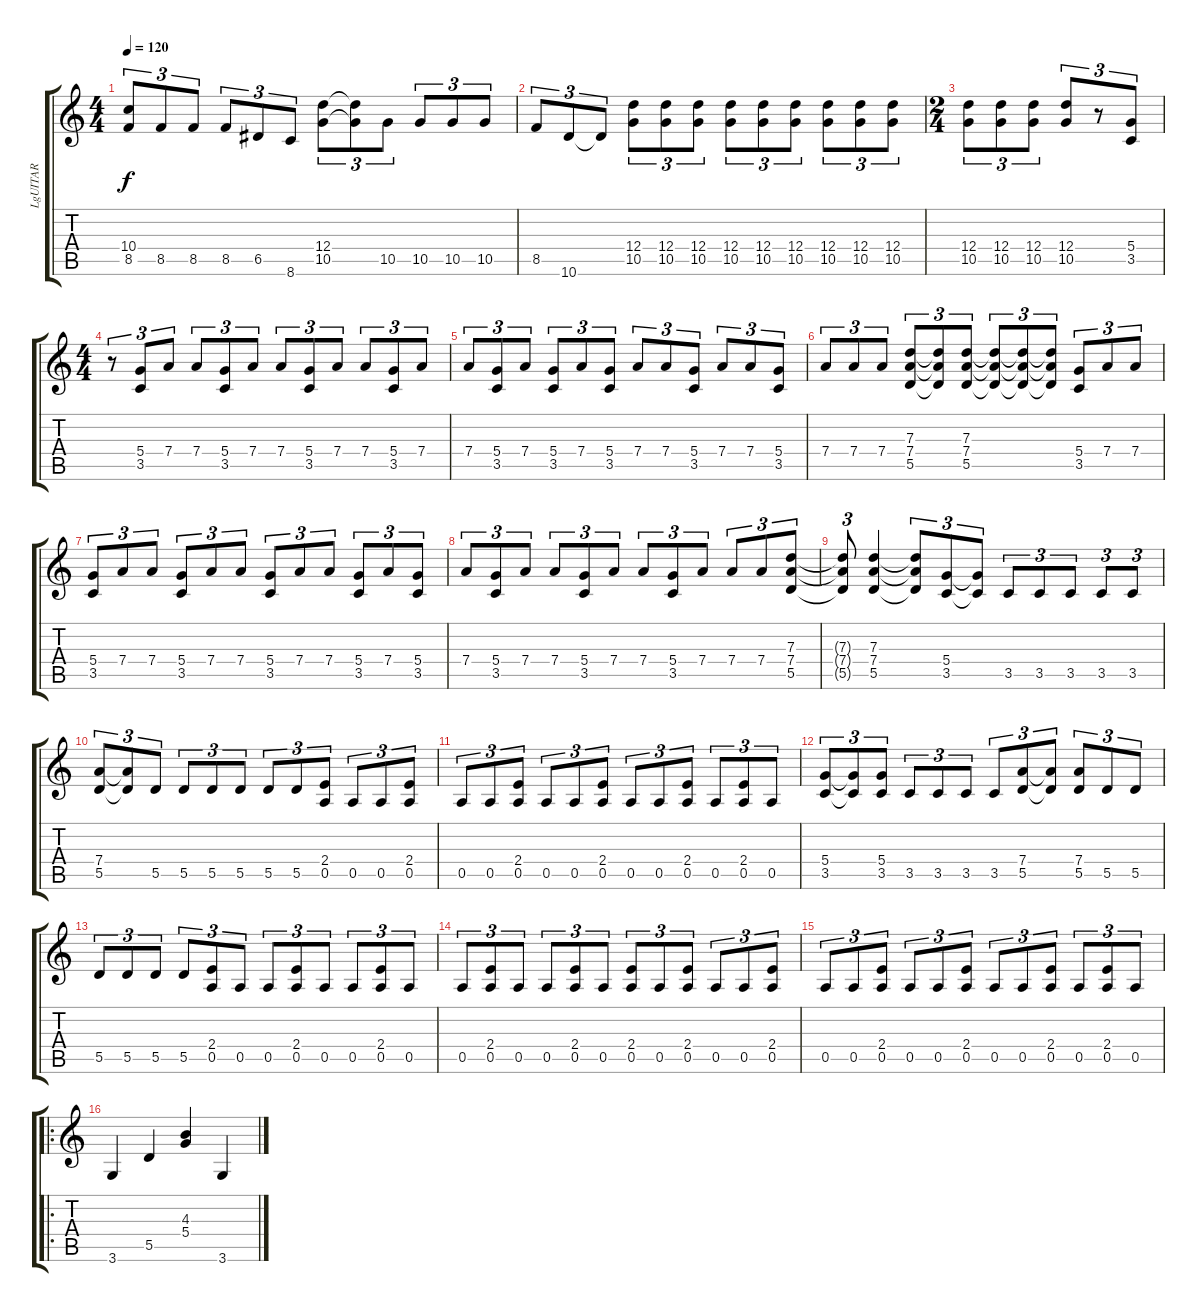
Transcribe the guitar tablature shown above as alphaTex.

\track ("LgUITAR" "LgUITAR") {instrument distortionguitar}
\staff {score tabs}
\tuning (E4 B3 G3 D3 A2 E2) {hide}
\ts (4 4)
\tempo 120
\clef g2
\ks c
(10.4{t} 8.5{t}).8{tu (3 2) dy f} 8.5.8{tu (3 2)} 8.5.8{tu (3 2)} 8.5.8{tu (3 2)} 6.5.8{tu (3 2)} 8.6.8{tu (3 2)} (12.4 10.5).8{tu (3 2)} (12.4{t} 10.5{t}).8{tu (3 2)} 10.5.8{tu (3 2)} 10.5.8{tu (3 2)} 10.5.8{tu (3 2)} 10.5.8{tu (3 2)} |
8.5.8{tu (3 2)} 10.6.8{tu (3 2)} 10.6{t}.8{tu (3 2)} (12.4 10.5).8{tu (3 2)} (12.4 10.5).8{tu (3 2)} (12.4 10.5).8{tu (3 2)} (12.4 10.5).8{tu (3 2)} (12.4 10.5).8{tu (3 2)} (12.4 10.5).8{tu (3 2)} (12.4 10.5).8{tu (3 2)} (12.4 10.5).8{tu (3 2)} (12.4 10.5).8{tu (3 2)} |
\ts (2 4)
(12.4 10.5).8{tu (3 2)} (12.4 10.5).8{tu (3 2)} (12.4 10.5).8{tu (3 2)} (12.4 10.5).8{tu (3 2)} r.8{tu (3 2)} (5.4 3.5).8{tu (3 2)} |
\ts (4 4)
r.8{tu (3 2)} (5.4 3.5).8{tu (3 2)} 7.4.8{tu (3 2)} 7.4.8{tu (3 2)} (5.4 3.5).8{tu (3 2)} 7.4.8{tu (3 2)} 7.4.8{tu (3 2)} (5.4 3.5).8{tu (3 2)} 7.4.8{tu (3 2)} 7.4.8{tu (3 2)} (5.4 3.5).8{tu (3 2)} 7.4.8{tu (3 2)} |
7.4.8{tu (3 2)} (5.4 3.5).8{tu (3 2)} 7.4.8{tu (3 2)} (5.4 3.5).8{tu (3 2)} 7.4.8{tu (3 2)} (5.4 3.5).8{tu (3 2)} 7.4.8{tu (3 2)} 7.4.8{tu (3 2)} (5.4 3.5).8{tu (3 2)} 7.4.8{tu (3 2)} 7.4.8{tu (3 2)} (5.4 3.5).8{tu (3 2)} |
7.4.8{tu (3 2)} 7.4.8{tu (3 2)} 7.4.8{tu (3 2)} (7.3 7.4 5.5).8{tu (3 2)} (7.3{t} 7.4{t} 5.5{t}).8{tu (3 2)} (7.3 7.4 5.5).8{tu (3 2)} (7.3{t} 7.4{t} 5.5{t}).8{tu (3 2)} (7.3{t} 7.4{t} 5.5{t}).8{tu (3 2)} (7.3{t} 7.4{t} 5.5{t}).8{tu (3 2)} (5.4 3.5).8{tu (3 2)} 7.4.8{tu (3 2)} 7.4.8{tu (3 2)} |
(5.4 3.5).8{tu (3 2)} 7.4.8{tu (3 2)} 7.4.8{tu (3 2)} (5.4 3.5).8{tu (3 2)} 7.4.8{tu (3 2)} 7.4.8{tu (3 2)} (5.4 3.5).8{tu (3 2)} 7.4.8{tu (3 2)} 7.4.8{tu (3 2)} (5.4 3.5).8{tu (3 2)} 7.4.8{tu (3 2)} (5.4 3.5).8{tu (3 2)} |
7.4.8{tu (3 2)} (5.4 3.5).8{tu (3 2)} 7.4.8{tu (3 2)} 7.4.8{tu (3 2)} (5.4 3.5).8{tu (3 2)} 7.4.8{tu (3 2)} 7.4.8{tu (3 2)} (5.4 3.5).8{tu (3 2)} 7.4.8{tu (3 2)} 7.4.8{tu (3 2)} 7.4.8{tu (3 2)} (7.3 7.4 5.5).8{tu (3 2)} |
(7.3{t} 7.4{t} 5.5{t}).8{tu (3 2)} (7.3 7.4 5.5).4 (7.3{t} 7.4{t} 5.5{t}).8{tu (3 2)} (5.4 3.5).8{tu (3 2)} (5.4{t} 3.5{t}).8{tu (3 2)} 3.5.8{tu (3 2)} 3.5.8{tu (3 2)} 3.5.8{tu (3 2)} 3.5.8{tu (3 2)} 3.5.8{tu (3 2)} |
(7.4 5.5).8{tu (3 2)} (7.4{t} 5.5{t}).8{tu (3 2)} 5.5.8{tu (3 2)} 5.5.8{tu (3 2)} 5.5.8{tu (3 2)} 5.5.8{tu (3 2)} 5.5.8{tu (3 2)} 5.5.8{tu (3 2)} (2.4 0.5).8{tu (3 2)} 0.5.8{tu (3 2)} 0.5.8{tu (3 2)} (2.4 0.5).8{tu (3 2)} |
0.5.8{tu (3 2)} 0.5.8{tu (3 2)} (2.4 0.5).8{tu (3 2)} 0.5.8{tu (3 2)} 0.5.8{tu (3 2)} (2.4 0.5).8{tu (3 2)} 0.5.8{tu (3 2)} 0.5.8{tu (3 2)} (2.4 0.5).8{tu (3 2)} 0.5.8{tu (3 2)} (2.4 0.5).8{tu (3 2)} 0.5.8{tu (3 2)} |
(5.4 3.5).8{tu (3 2)} (5.4{t} 3.5{t}).8{tu (3 2)} (5.4 3.5).8{tu (3 2)} 3.5.8{tu (3 2)} 3.5.8{tu (3 2)} 3.5.8{tu (3 2)} 3.5.8{tu (3 2)} (7.4 5.5).8{tu (3 2)} (7.4{t} 5.5{t}).8{tu (3 2)} (7.4 5.5).8{tu (3 2)} 5.5.8{tu (3 2)} 5.5.8{tu (3 2)} |
5.5.8{tu (3 2)} 5.5.8{tu (3 2)} 5.5.8{tu (3 2)} 5.5.8{tu (3 2)} (2.4 0.5).8{tu (3 2)} 0.5.8{tu (3 2)} 0.5.8{tu (3 2)} (2.4 0.5).8{tu (3 2)} 0.5.8{tu (3 2)} 0.5.8{tu (3 2)} (2.4 0.5).8{tu (3 2)} 0.5.8{tu (3 2)} |
0.5.8{tu (3 2)} (2.4 0.5).8{tu (3 2)} 0.5.8{tu (3 2)} 0.5.8{tu (3 2)} (2.4 0.5).8{tu (3 2)} 0.5.8{tu (3 2)} (2.4 0.5).8{tu (3 2)} 0.5.8{tu (3 2)} (2.4 0.5).8{tu (3 2)} 0.5.8{tu (3 2)} 0.5.8{tu (3 2)} (2.4 0.5).8{tu (3 2)} |
0.5.8{tu (3 2)} 0.5.8{tu (3 2)} (2.4 0.5).8{tu (3 2)} 0.5.8{tu (3 2)} 0.5.8{tu (3 2)} (2.4 0.5).8{tu (3 2)} 0.5.8{tu (3 2)} 0.5.8{tu (3 2)} (2.4 0.5).8{tu (3 2)} 0.5.8{tu (3 2)} (2.4 0.5).8{tu (3 2)} 0.5.8{tu (3 2)} |
\ro
3.6.4 5.5.4 (4.3 5.4).4 3.6.4
